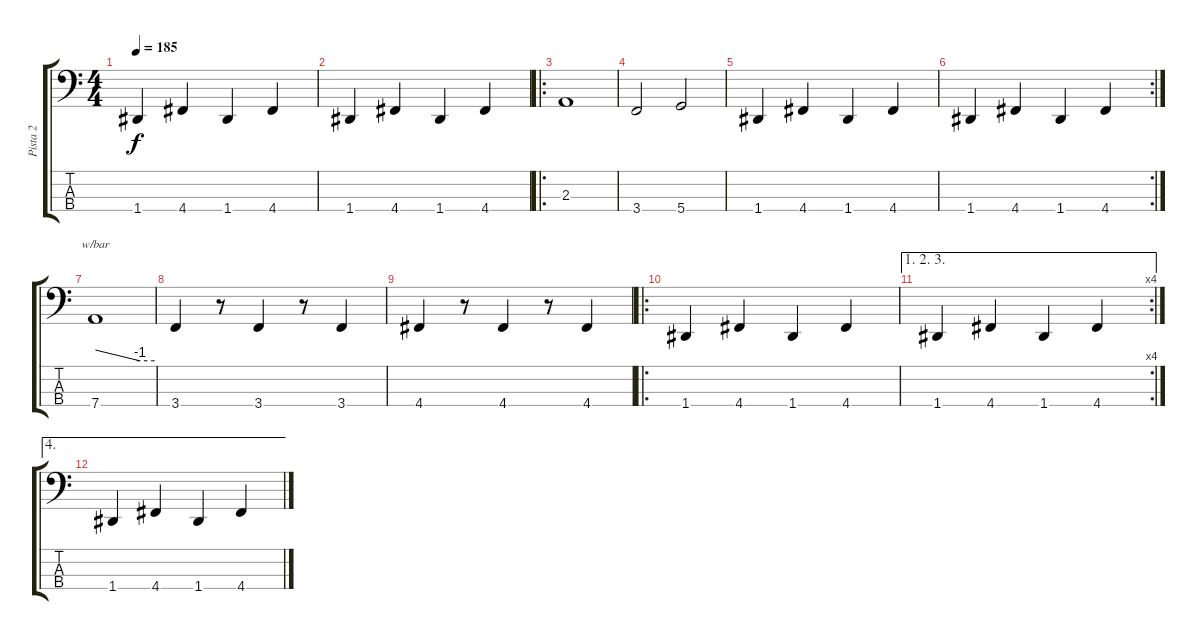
\track ("Pista 2" "Pista 2") {instrument electricbassfinger}
\staff {score tabs}
\tuning (F2 C2 G1 D1) {hide}
\ts (4 4)
\tempo 185
\clef f4
\ks c
1.4.4{dy f} 4.4.4 1.4.4 4.4.4 |
1.4.4 4.4.4 1.4.4 4.4.4 |
\ro
2.3.1 |
3.4.2 5.4.2 |
1.4.4 4.4.4 1.4.4 4.4.4 |
\rc 2
1.4.4 4.4.4 1.4.4 4.4.4 |
7.4.1{tbe (custom default 0 0 45 -4 60 -4)} |
3.4.4 r.8 3.4.4 r.8 3.4.4 |
4.4.4 r.8 4.4.4 r.8 4.4.4 |
\ro
1.4.4 4.4.4 1.4.4 4.4.4 |
\ae (1 2 3)
\rc 4
1.4.4 4.4.4 1.4.4 4.4.4 |
\ae 4
1.4.4 4.4.4 1.4.4 4.4.4
